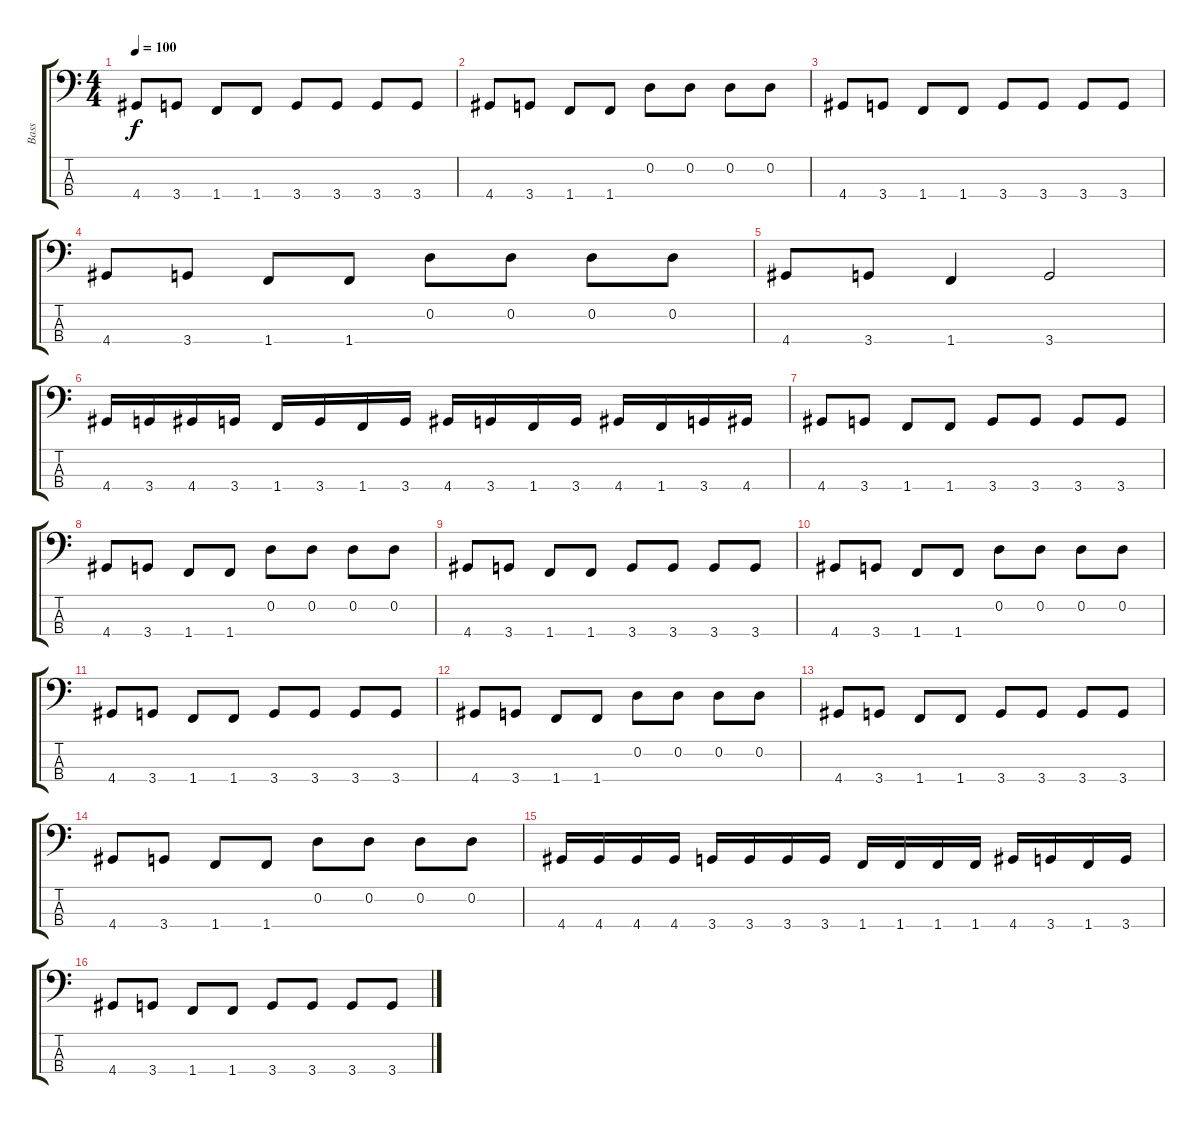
\track ("Bass" "Bass") {instrument electricbasspick}
\staff {score tabs}
\tuning (G2 D2 A1 E1) {hide}
\ts (4 4)
\tempo 100
\clef f4
\ks c
4.4.8{dy f} 3.4.8 1.4.8 1.4.8 3.4.8 3.4.8 3.4.8 3.4.8 |
4.4.8 3.4.8 1.4.8 1.4.8 0.2.8 0.2.8 0.2.8 0.2.8 |
4.4.8 3.4.8 1.4.8 1.4.8 3.4.8 3.4.8 3.4.8 3.4.8 |
4.4.8 3.4.8 1.4.8 1.4.8 0.2.8 0.2.8 0.2.8 0.2.8 |
4.4.8 3.4.8 1.4.4 3.4.2 |
4.4.16 3.4.16 4.4.16 3.4.16 1.4.16 3.4.16 1.4.16 3.4.16 4.4.16 3.4.16 1.4.16 3.4.16 4.4.16 1.4.16 3.4.16 4.4.16 |
4.4.8 3.4.8 1.4.8 1.4.8 3.4.8 3.4.8 3.4.8 3.4.8 |
4.4.8 3.4.8 1.4.8 1.4.8 0.2.8 0.2.8 0.2.8 0.2.8 |
4.4.8 3.4.8 1.4.8 1.4.8 3.4.8 3.4.8 3.4.8 3.4.8 |
4.4.8 3.4.8 1.4.8 1.4.8 0.2.8 0.2.8 0.2.8 0.2.8 |
4.4.8 3.4.8 1.4.8 1.4.8 3.4.8 3.4.8 3.4.8 3.4.8 |
4.4.8 3.4.8 1.4.8 1.4.8 0.2.8 0.2.8 0.2.8 0.2.8 |
4.4.8 3.4.8 1.4.8 1.4.8 3.4.8 3.4.8 3.4.8 3.4.8 |
4.4.8 3.4.8 1.4.8 1.4.8 0.2.8 0.2.8 0.2.8 0.2.8 |
4.4.16 4.4.16 4.4.16 4.4.16 3.4.16 3.4.16 3.4.16 3.4.16 1.4.16 1.4.16 1.4.16 1.4.16 4.4.16 3.4.16 1.4.16 3.4.16 |
4.4.8 3.4.8 1.4.8 1.4.8 3.4.8 3.4.8 3.4.8 3.4.8
